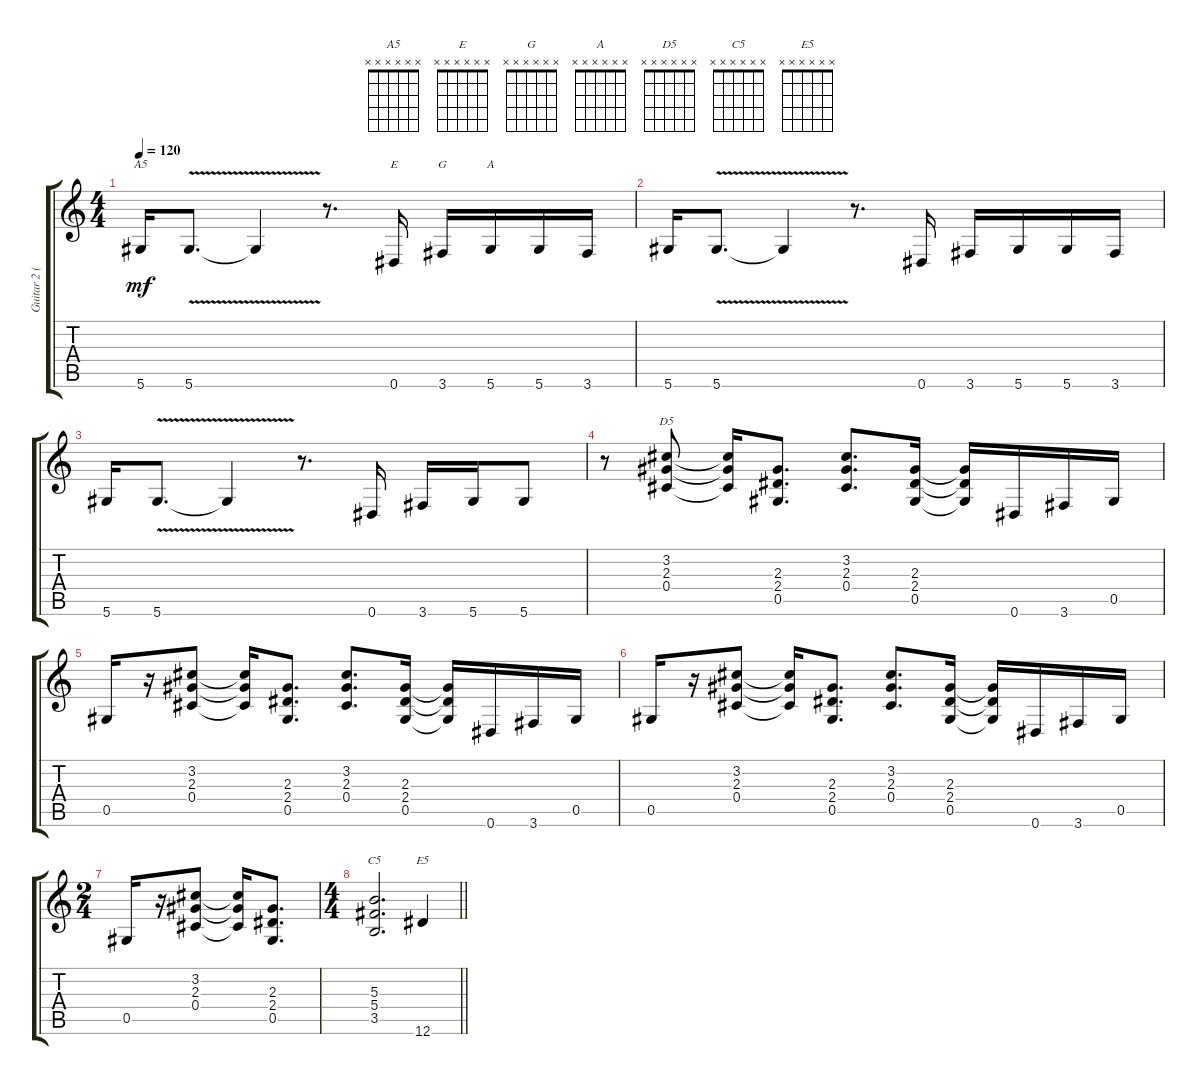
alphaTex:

\track ("Guitar 2 (Slash)" "Guitar 2 (") {instrument overdrivenguitar}
\staff {score tabs}
\tuning (Eb4 Bb3 Gb3 Db3 Ab2 Eb2) {hide}
\chord ("A5" x x x x x x)
\chord ("E" x x x x x x)
\chord ("G" x x x x x x)
\chord ("A" x x x x x x)
\chord ("D5" x x x x x x)
\chord ("C5" x x x x x x)
\chord ("E5" x x x x x x)
\ts (4 4)
\tempo 120
\clef g2
\ks c
5.6.16{ch "A5" dy mf} 5.6{v}.8{d} 5.6{t}.4 r.8{d} 0.6.16{ch "E"} 3.6.16{ch "G"} 5.6.16{ch "A"} 5.6.16 3.6.16 |
5.6.16 5.6{v}.8{d} 5.6{t}.4 r.8{d} 0.6.16 3.6.16 5.6.16 5.6.16 3.6.16 |
5.6.16 5.6{v}.8{d} 5.6{t}.4 r.8{d} 0.6.16 3.6.16 5.6.16 5.6.8 |
r.8 (3.2 2.3 0.4).8{ch "D5"} (3.2{t} 2.3{t} 0.4{t}).16 (2.3 2.4 0.5).8{d} (3.2 2.3 0.4).8{d} (2.3 2.4 0.5).16 (2.3{t} 2.4{t} 0.5{t}).16 0.6.16 3.6.16 0.5.16 |
0.5.16 r.16 (3.2 2.3 0.4).8 (3.2{t} 2.3{t} 0.4{t}).16 (2.3 2.4 0.5).8{d} (3.2 2.3 0.4).8{d} (2.3 2.4 0.5).16 (2.3{t} 2.4{t} 0.5{t}).16 0.6.16 3.6.16 0.5.16 |
0.5.16 r.16 (3.2 2.3 0.4).8 (3.2{t} 2.3{t} 0.4{t}).16 (2.3 2.4 0.5).8{d} (3.2 2.3 0.4).8{d} (2.3 2.4 0.5).16 (2.3{t} 2.4{t} 0.5{t}).16 0.6.16 3.6.16 0.5.16 |
\ts (2 4)
0.5.16 r.16 (3.2 2.3 0.4).8 (3.2{t} 2.3{t} 0.4{t}).16 (2.3 2.4 0.5).8{d} |
\ts (4 4)
\barLineRight lightlight
(5.3 5.4 3.5).2{d ch "C5"} 12.6.4{ch "E5"}
